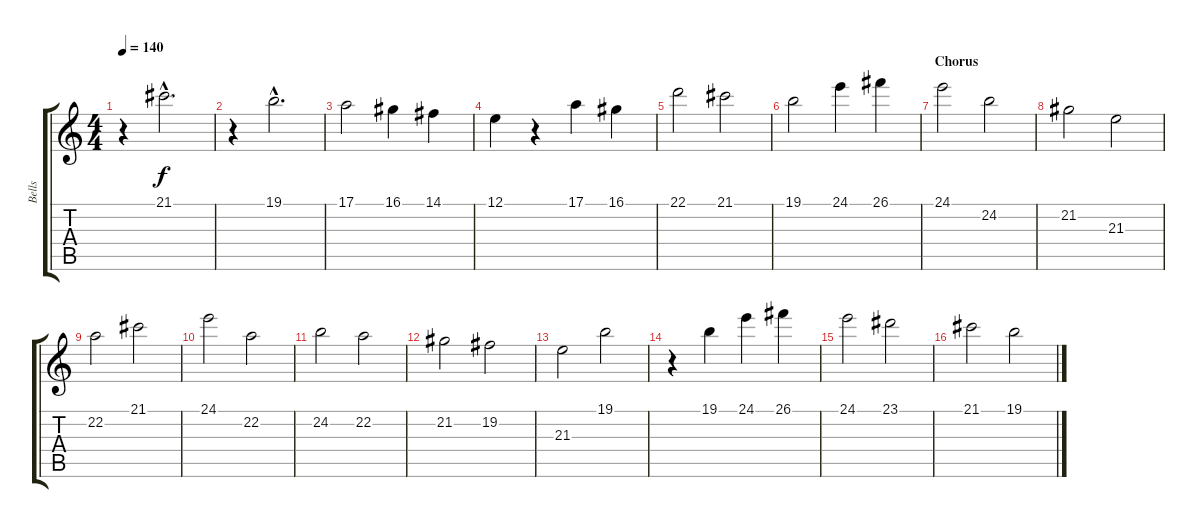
\track ("Bells" "Bells") {instrument celesta}
\staff {score tabs}
\tuning (E4 B3 G3 D3 A2 E2) {hide}
\ts (4 4)
\tempo 140
\clef g2
\ks c
r.4{dy f} 21.1{hac}.2{d} |
r.4 19.1{hac}.2{d} |
17.1.2 16.1.4 14.1.4 |
12.1.4 r.4 17.1.4 16.1.4 |
22.1.2 21.1.2 |
19.1.2 24.1.4 26.1.4 |
\section ("" "Chorus")
24.1.2 24.2.2 |
21.2.2 21.3.2 |
22.2.2 21.1.2 |
24.1.2 22.2.2 |
24.2.2 22.2.2 |
21.2.2 19.2.2 |
21.3.2 19.1.2 |
r.4 19.1.4 24.1.4 26.1.4 |
24.1.2 23.1.2 |
21.1.2 19.1.2
